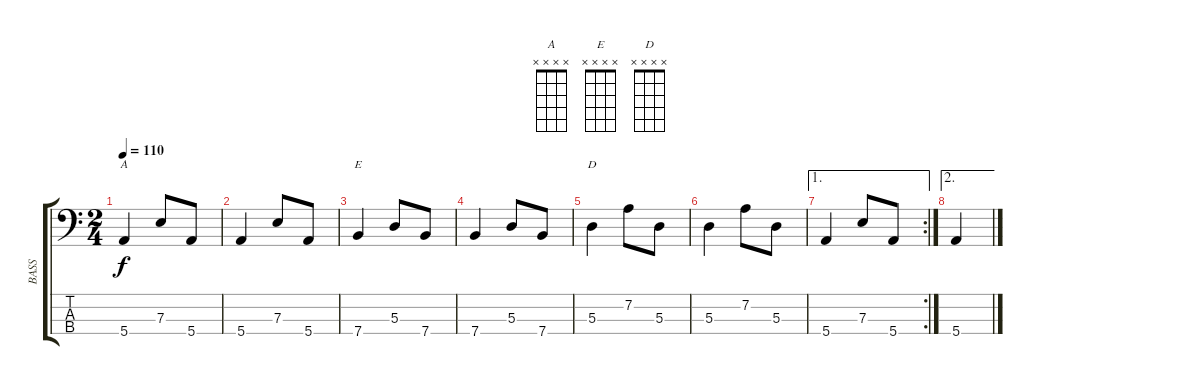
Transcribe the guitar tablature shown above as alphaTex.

\track ("BASS" "BASS") {instrument fretlessbass}
\staff {score tabs}
\tuning (G2 D2 A1 E1) {hide}
\chord ("A" x x x x) {firstfret 0}
\chord ("E" x x x x) {firstfret 0}
\chord ("D" x x x x) {firstfret 0}
\ts (2 4)
\tempo 110
\clef f4
\ks c
5.4.4{ch "A" dy f} 7.3.8 5.4.8 |
5.4.4 7.3.8 5.4.8 |
7.4.4{ch "E"} 5.3.8 7.4.8 |
7.4.4 5.3.8 7.4.8 |
5.3.4{ch "D"} 7.2.8 5.3.8 |
5.3.4 7.2.8 5.3.8 |
\ae 1
\rc 2
5.4.4 7.3.8 5.4.8 |
\ae 2
5.4.4
